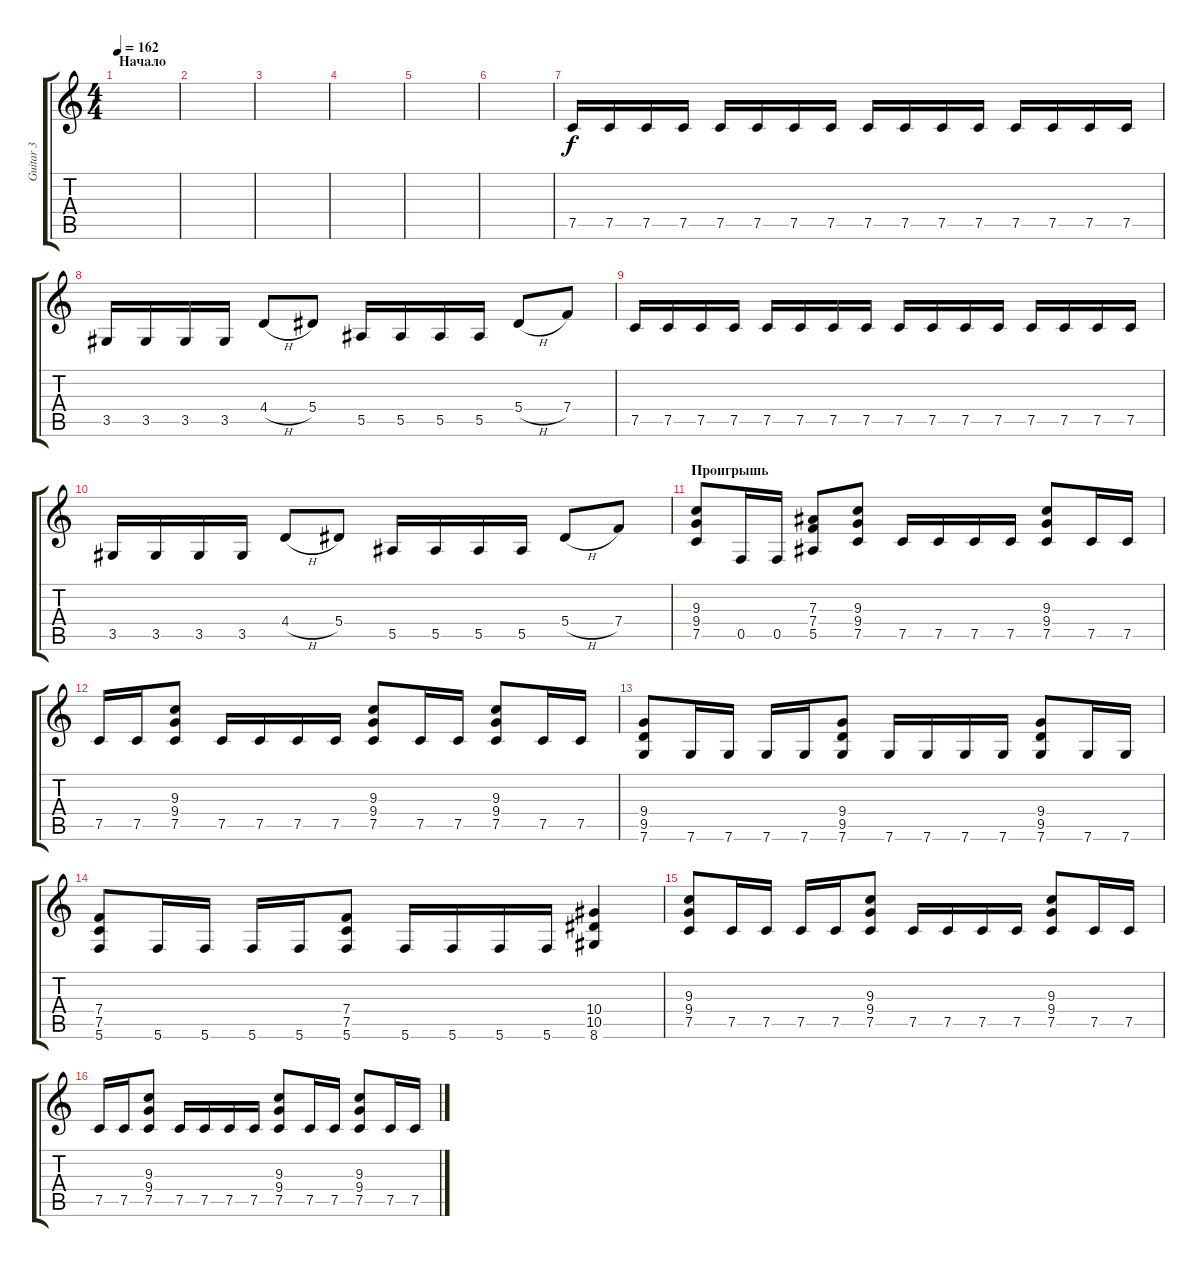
\track ("Guitar 3" "Guitar 3") {instrument overdrivenguitar}
\staff {score tabs}
\tuning (C4 G3 Eb3 Bb2 F2 C2) {hide}
\ts (4 4)
\section ("" "Начало")
\tempo 162
\clef g2
\ks c
|
|
|
|
|
|
7.5.16{volume 10 instrument distortionguitar} 7.5.16 7.5.16 7.5.16 7.5.16 7.5.16 7.5.16 7.5.16 7.5.16 7.5.16 7.5.16 7.5.16 7.5.16 7.5.16 7.5.16 7.5.16 |
3.5.16 3.5.16 3.5.16 3.5.16 4.4{h}.8 5.4.8 5.5.16 5.5.16 5.5.16 5.5.16 5.4{h}.8 7.4.8 |
7.5.16 7.5.16 7.5.16 7.5.16 7.5.16 7.5.16 7.5.16 7.5.16 7.5.16 7.5.16 7.5.16 7.5.16 7.5.16 7.5.16 7.5.16 7.5.16 |
3.5.16 3.5.16 3.5.16 3.5.16 4.4{h}.8 5.4.8 5.5.16 5.5.16 5.5.16 5.5.16 5.4{h}.8 7.4.8 |
\section ("" "Проигрышь")
(9.3 9.4 7.5).8 0.5.16 0.5.16 (7.3 7.4 5.5).8 (9.3 9.4 7.5).8 7.5.16 7.5.16 7.5.16 7.5.16 (9.3 9.4 7.5).8 7.5.16 7.5.16 |
7.5.16 7.5.16 (9.3 9.4 7.5).8 7.5.16 7.5.16 7.5.16 7.5.16 (9.3 9.4 7.5).8 7.5.16 7.5.16 (9.3 9.4 7.5).8 7.5.16 7.5.16 |
(9.4 9.5 7.6).8 7.6.16 7.6.16 7.6.16 7.6.16 (9.4 9.5 7.6).8 7.6.16 7.6.16 7.6.16 7.6.16 (9.4 9.5 7.6).8 7.6.16 7.6.16 |
(7.4 7.5 5.6).8 5.6.16 5.6.16 5.6.16 5.6.16 (7.4 7.5 5.6).8 5.6.16 5.6.16 5.6.16 5.6.16 (10.4 10.5 8.6).4 |
(9.3 9.4 7.5).8 7.5.16 7.5.16 7.5.16 7.5.16 (9.3 9.4 7.5).8 7.5.16 7.5.16 7.5.16 7.5.16 (9.3 9.4 7.5).8 7.5.16 7.5.16 |
7.5.16 7.5.16 (9.3 9.4 7.5).8 7.5.16 7.5.16 7.5.16 7.5.16 (9.3 9.4 7.5).8 7.5.16 7.5.16 (9.3 9.4 7.5).8 7.5.16 7.5.16
